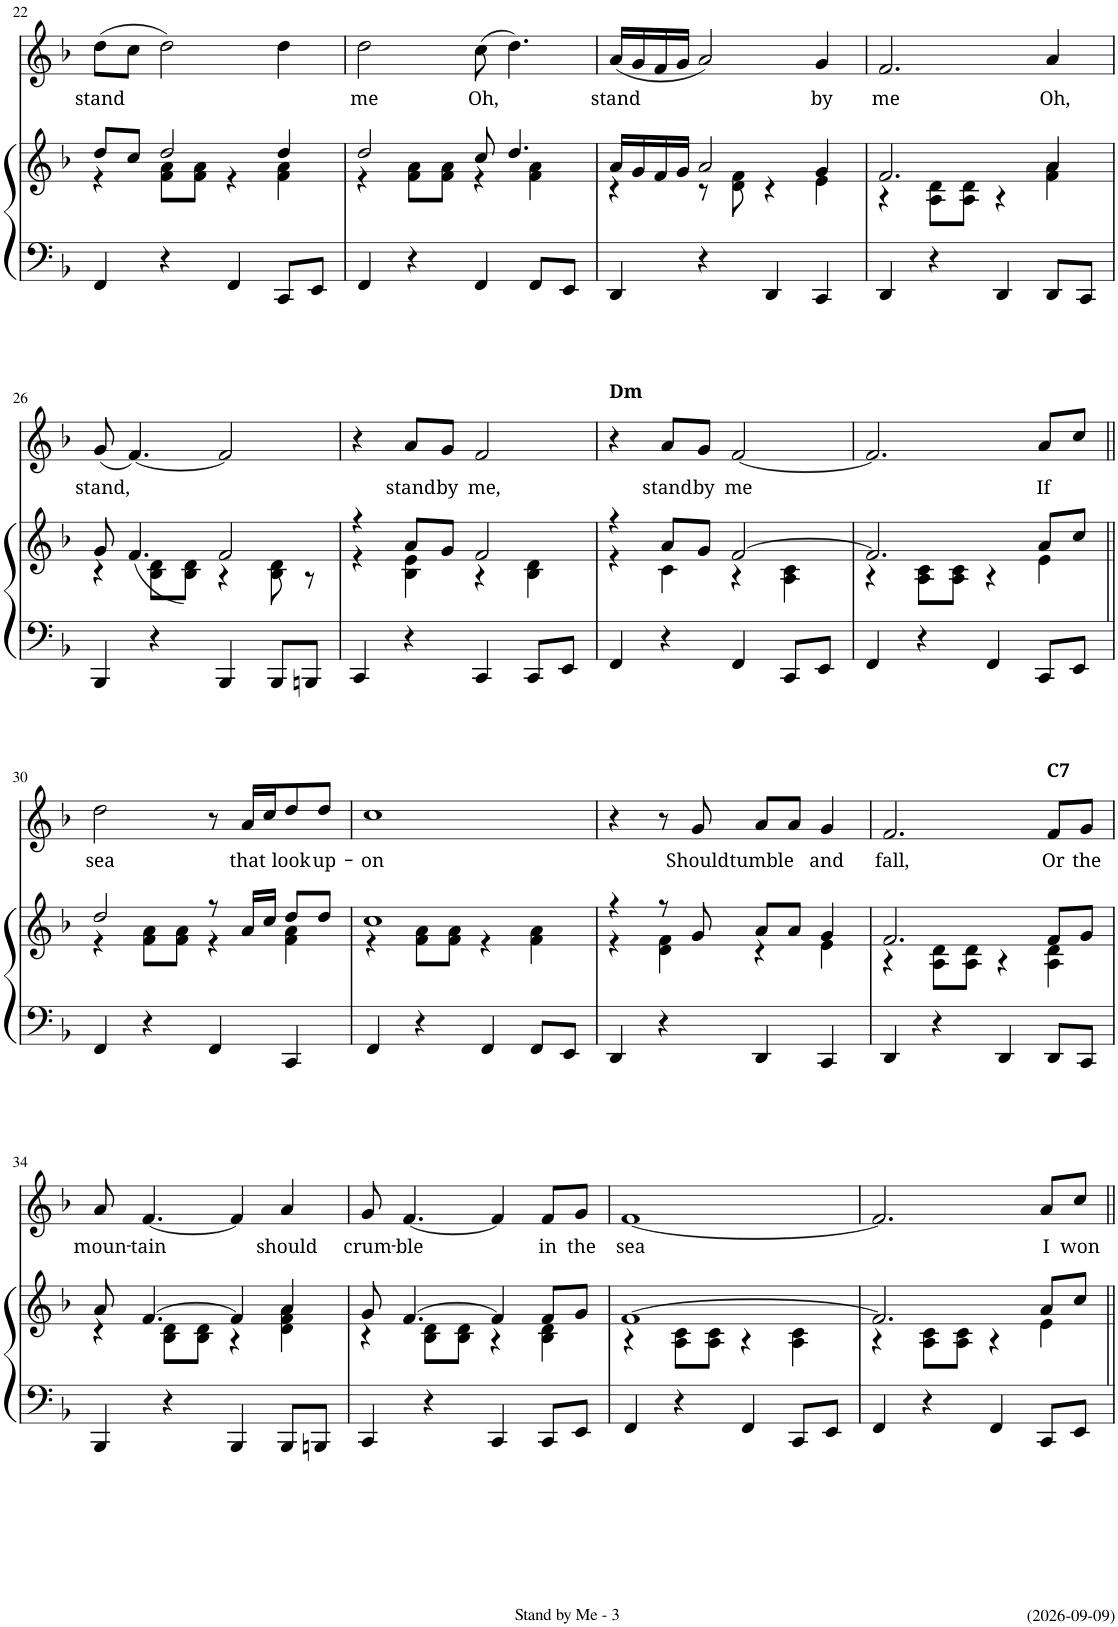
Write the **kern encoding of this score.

**kern	**kern	**kern	**text
*part2	*part2	*part1	*part1
*staff3	*staff2	*staff1	*staff1
*I"Piano	*	*I"Voice	*
*I'Pno	*	*I'V	*
!!LO:PB:g=z
*clefF4	*clefG2	*clefG2	*
*k[b-]	*k[b-]	*k[b-]	*
*M2/2	*M2/2	*M2/2	*
*met(c|)	*met(c|)	*met(c|)	*
=22	=22	=22	=22
*	*^	*	*
!	!	!	!	!LO:LY:b
4FF/	8dd/L	4r	(8dd\L	stand
.	8cc/J	.	8cc\J	.
4r	2dd/	8f\ 8a\L	2dd\)	.
.	.	8f\ 8a\J	.	.
4FF/	.	4r	.	.
8CC/L	4dd/	4f\ 4a\	4dd\	.
8EE/J	.	.	.	.
=23	=23	=23	=23	=23
!	!	!	!	!LO:LY:b
4FF/	2dd/	4r	2dd\	me
4r	.	8f\ 8a\L	.	.
.	.	8f\ 8a\J	.	.
!	!	!	!	!LO:LY:b
4FF/	8cc/	4r	(8cc\	Oh,
.	4.dd/	.	4.dd\)	.
8FF/L	.	4f\ 4a\	.	.
8EE/J	.	.	.	.
=24	=24	=24	=24	=24
!	!	!	!	!LO:LY:b
4DD/	16a/LL	4r	(16a/LL	stand
.	16g/	.	16g/	.
.	16f/	.	16f/	.
.	16g/JJ	.	16g/JJ	.
4r	2a/	8r	2a/)	.
.	.	8d\ 8f\	.	.
4DD/	.	4r	.	.
!	!	!	!	!LO:LY:b
4CC/	4g/	4e\	4g/	by
=25	=25	=25	=25	=25
!	!	!	!	!LO:LY:b
4DD/	2.f/	4r	2.f/	me
4r	.	8A\ 8d\L	.	.
.	.	8A\ 8d\J	.	.
4DD/	.	4r	.	.
!	!	!	!	!LO:LY:b
8DD/L	4a/	4f\ 4a\	4a/	Oh,
8CC/J	.	.	.	.
!!LO:LB:g=z
=26	=26	=26	=26	=26
!	!	!	!	!LO:LY:b
4BBB-/	8g/	4r	(8g/	stand,
.	(4.f/	.	[4.f/)	.
4r	.	8B-\ 8d\L	.	.
.	.	8B-\ 8d\J)	.	.
4BBB-/	2f/	4r	2f/]	.
8BBB-/L	.	8B-\ 8d\	.	.
8BBBn/J	.	8r	.	.
=27	=27	=27	=27	=27
4CC/	4r	4r	4r	.
!	!	!	!	!LO:LY:b
4r	8a/L	4B-\ 4e\	8a/L	stand
!	!	!	!	!LO:LY:b
.	8g/J	.	8g/J	by
!	!	!	!	!LO:LY:b
4CC/	2f/	4r	2f/	me,
8CC/L	.	4B-\ 4d\	.	.
8EE/J	.	.	.	.
=28	=28	=28	=28	=28
!	!	!	!LO:TX:a:B:t=Dm	!
4FF/	4r	4r	4r	.
!	!	!	!	!LO:LY:b
4r	8a/L	4c\	8a/L	stand
!	!	!	!	!LO:LY:b
.	8g/J	.	8g/J	by
!	!	!	!	!LO:LY:b
4FF/	[2f/	4r	[2f/	me
8CC/L	.	4A\ 4c\	.	.
8EE/J	.	.	.	.
=29	=29	=29	=29	=29
4FF/	2.f/]	4r	2.f/]	.
4r	.	8A\ 8c\L	.	.
.	.	8A\ 8c\J	.	.
4FF/	.	4r	.	.
!	!	!	!	!LO:LY:b
8CC/L	8a/L	4e\	8a/L	If
8EE/J	8cc/J	.	8cc/J	.
!!LO:LB:g=z
=30||	=30||	=30||	=30||	=30||
!	!	!	!	!LO:LY:b
4FF/	2dd/	4r	2dd\	sea
4r	.	8f\ 8a\L	.	.
.	.	8f\ 8a\J	.	.
4FF/	8r	4r	8r	.
!	!	!	!	!LO:LY:b
.	16a/LL	.	16a/LL	that
.	16cc/JJ	.	16cc/J	.
!	!	!	!	!LO:LY:b
4CC/	8dd/L	4f\ 4a\	8dd/	look
!	!	!	!	!LO:LY:b
.	8dd/J	.	8dd/J	up-
=31	=31	=31	=31	=31
!	!	!	!	!LO:LY:b
4FF/	1cc	4r	1cc	-on
4r	.	8f\ 8a\L	.	.
.	.	8f\ 8a\J	.	.
4FF/	.	4r	.	.
8FF/L	.	4f\ 4a\	.	.
8EE/J	.	.	.	.
=32	=32	=32	=32	=32
4DD/	4r	4r	4r	.
4r	8r	4d\ 4f\	8r	.
!	!	!	!	!LO:LY:b
.	8g/	.	8g/	Should
!	!	!	!	!LO:LY:b
4DD/	8a/L	4r	8a/L	tumble
.	8a/J	.	8a/J	.
!	!	!	!	!LO:LY:b
4CC/	4g/	4e\	4g/	and
=33	=33	=33	=33	=33
!	!	!	!	!LO:LY:b
4DD/	2.f/	4r	2.f/	fall,
4r	.	8A\ 8d\L	.	.
.	.	8A\ 8d\J	.	.
4DD/	.	4r	.	.
!	!	!	!LO:TX:a:B:t=C7	!
!	!	!	!	!LO:LY:b
8DD/L	8f/L	4A\ 4d\	8f/L	Or
!	!	!	!	!LO:LY:b
8CC/J	8g/J	.	8g/J	the
!!LO:LB:g=z
=34	=34	=34	=34	=34
!	!	!	!	!LO:LY:b
4BBB-/	8a/	4r	8a/	moun-
!	!	!	!	!LO:LY:b
.	[4.f/	.	[4.f/	-tain
4r	.	8B-\ 8d\L	.	.
.	.	8B-\ 8d\J	.	.
4BBB-/	4f/]	4r	4f/]	.
!	!	!	!	!LO:LY:b
8BBB-/L	4a/	4d\ 4f\ 4a\	4a/	should
8BBBn/J	.	.	.	.
=35	=35	=35	=35	=35
!	!	!	!	!LO:LY:b
4CC/	8g/	4r	8g/	crum-
!	!	!	!	!LO:LY:b
.	[4.f/	.	[4.f/	-ble
4r	.	8B-\ 8d\L	.	.
.	.	8B-\ 8d\J	.	.
4CC/	4f/]	4r	4f/]	.
!	!	!	!	!LO:LY:b
8CC/L	8f/L	4B-\ 4d\	8f/L	in
!	!	!	!	!LO:LY:b
8EE/J	8g/J	.	8g/J	the
=36	=36	=36	=36	=36
!	!	!	!	!LO:LY:b
4FF/	[1f	4r	[1f	sea
4r	.	8A\ 8c\L	.	.
.	.	8A\ 8c\J	.	.
4FF/	.	4r	.	.
8CC/L	.	4A\ 4c\	.	.
8EE/J	.	.	.	.
=37	=37	=37	=37	=37
4FF/	2.f/]	4r	2.f/]	.
4r	.	8A\ 8c\L	.	.
.	.	8A\ 8c\J	.	.
4FF/	.	4r	.	.
!	!	!	!	!LO:LY:b
8CC/L	8a/L	4e\	8a/L	I
!	!	!	!	!LO:LY:b
8EE/J	8cc/J	.	8cc/J	won
*	*v	*v	*	*
=||	=||	=||	=||
*-	*-	*-	*-
